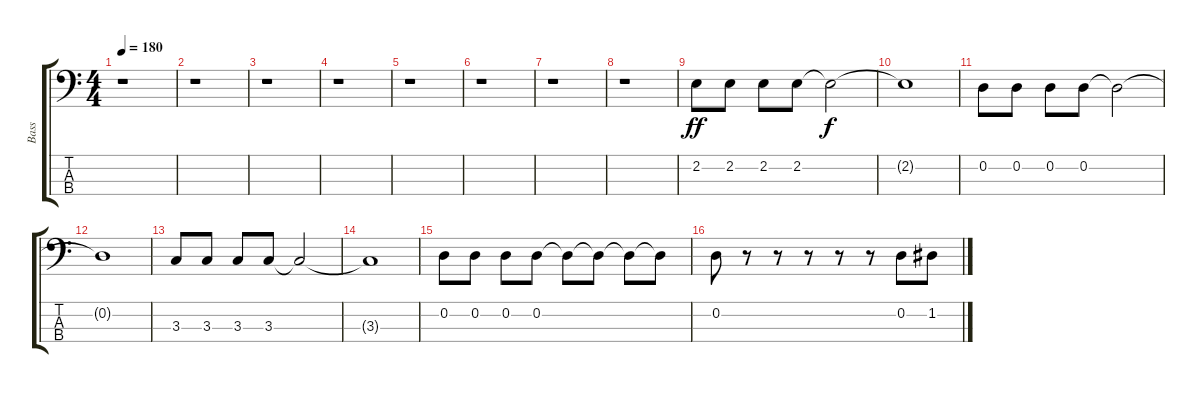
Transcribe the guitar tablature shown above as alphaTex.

\track ("Bass" "Bass") {instrument electricbassfinger}
\staff {score tabs}
\tuning (G2 D2 A1 E1) {hide}
\ts (4 4)
\tempo 180
\clef f4
\ks c
r.1{dy ff instrument electricbassfinger} |
r.1 |
r.1 |
r.1 |
r.1 |
r.1 |
r.1 |
r.1 |
2.2.8 2.2.8 2.2.8 2.2.8 2.2{t}.2{dy f} |
2.2{t}.1 |
0.2.8 0.2.8 0.2.8 0.2.8 0.2{t}.2 |
0.2{t}.1 |
3.3.8 3.3.8 3.3.8 3.3.8 3.3{t}.2 |
3.3{t}.1 |
0.2.8 0.2.8 0.2.8 0.2.8 0.2{t}.8 0.2{t}.8 0.2{t}.8 0.2{t}.8 |
0.2.8 r.8 r.8 r.8 r.8 r.8 0.2.8 1.2.8
